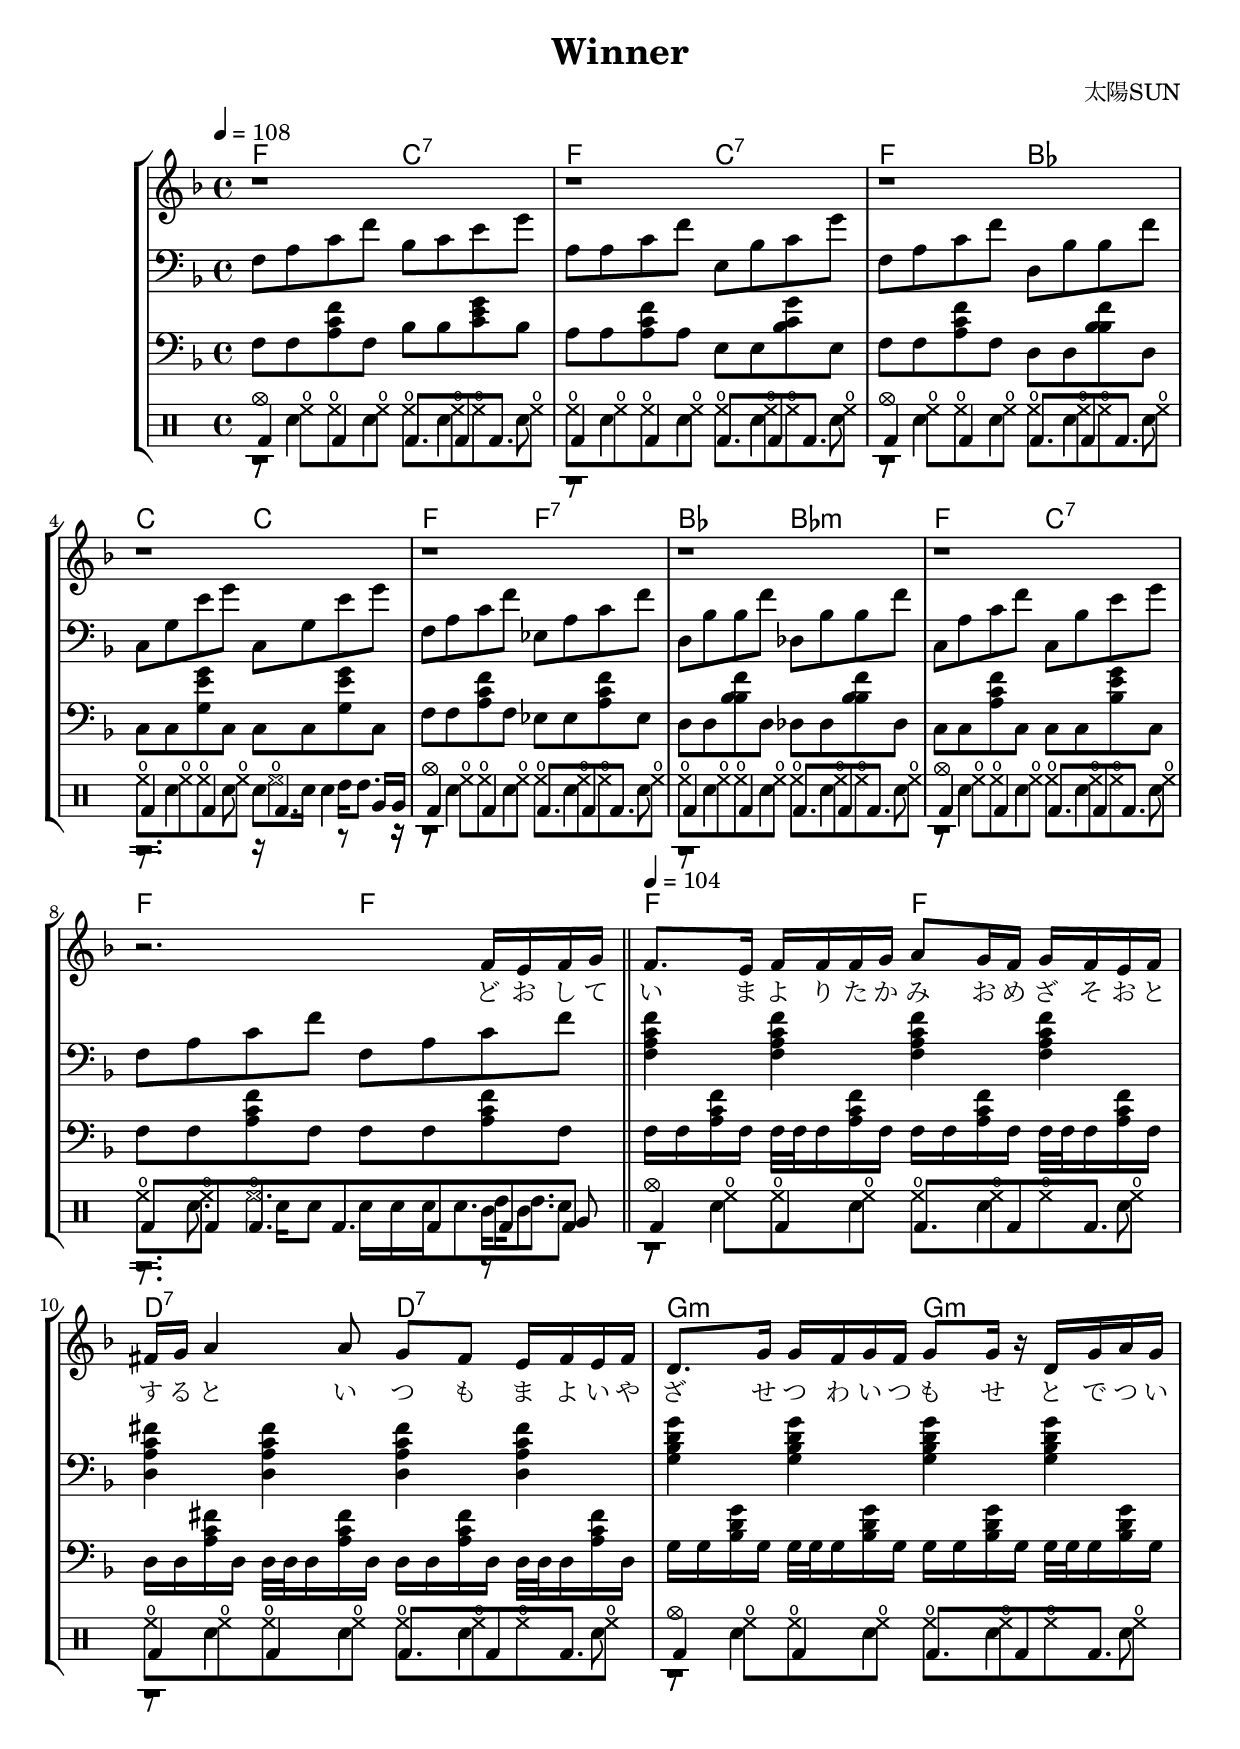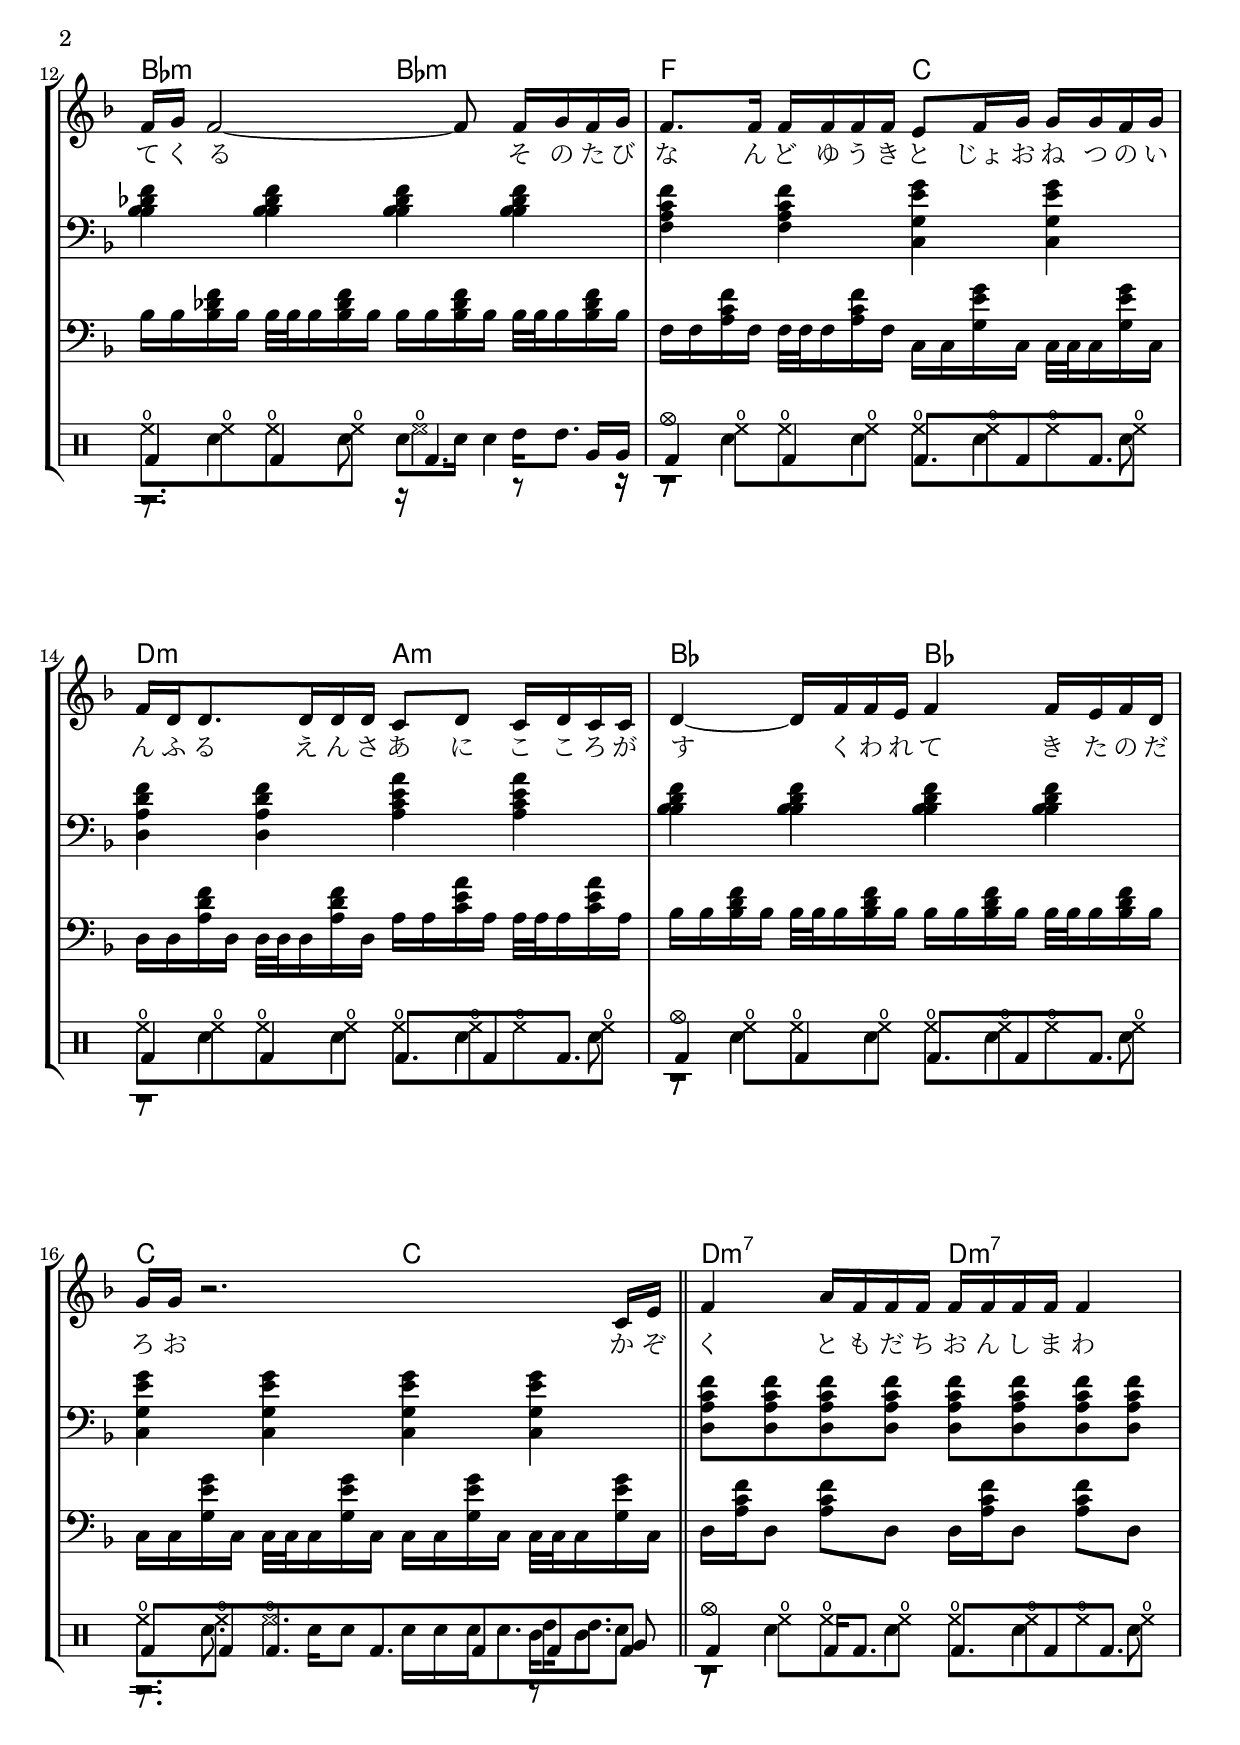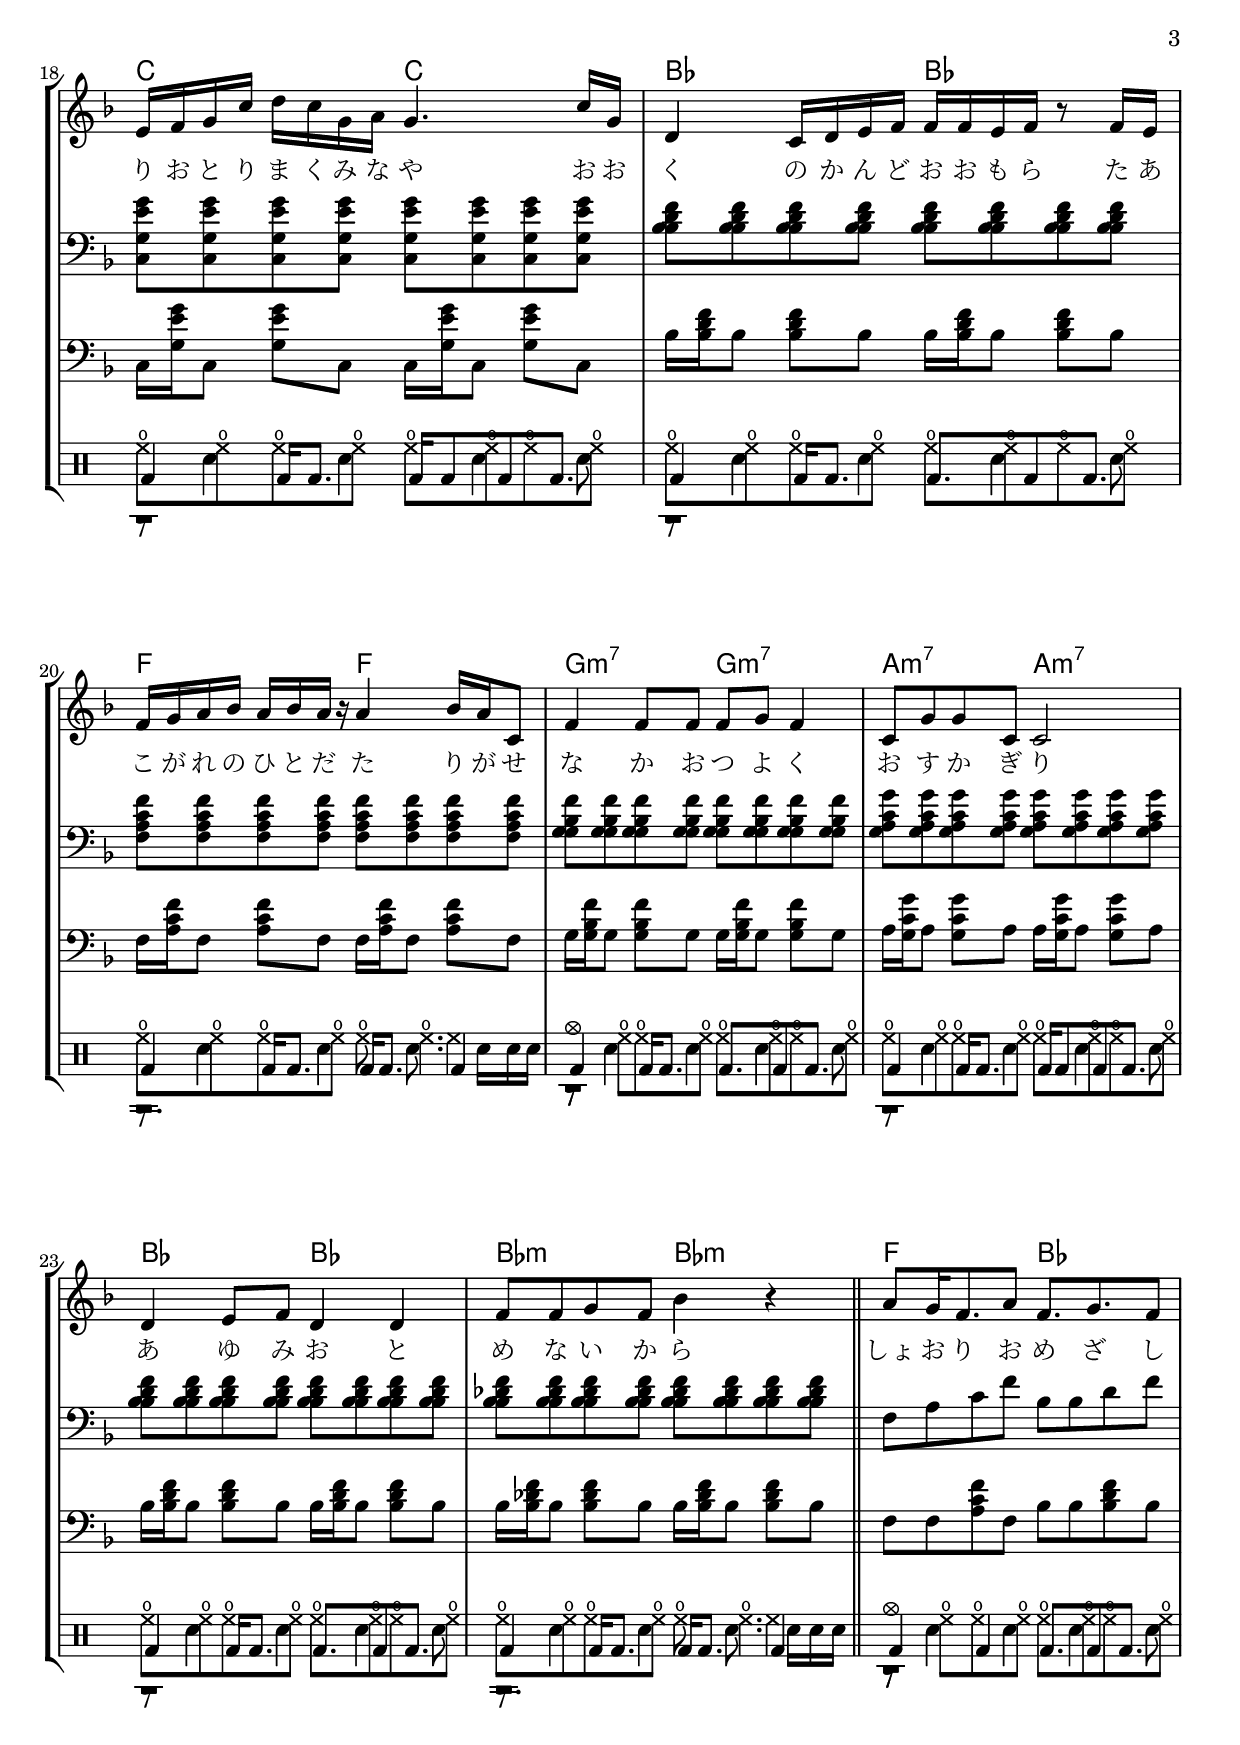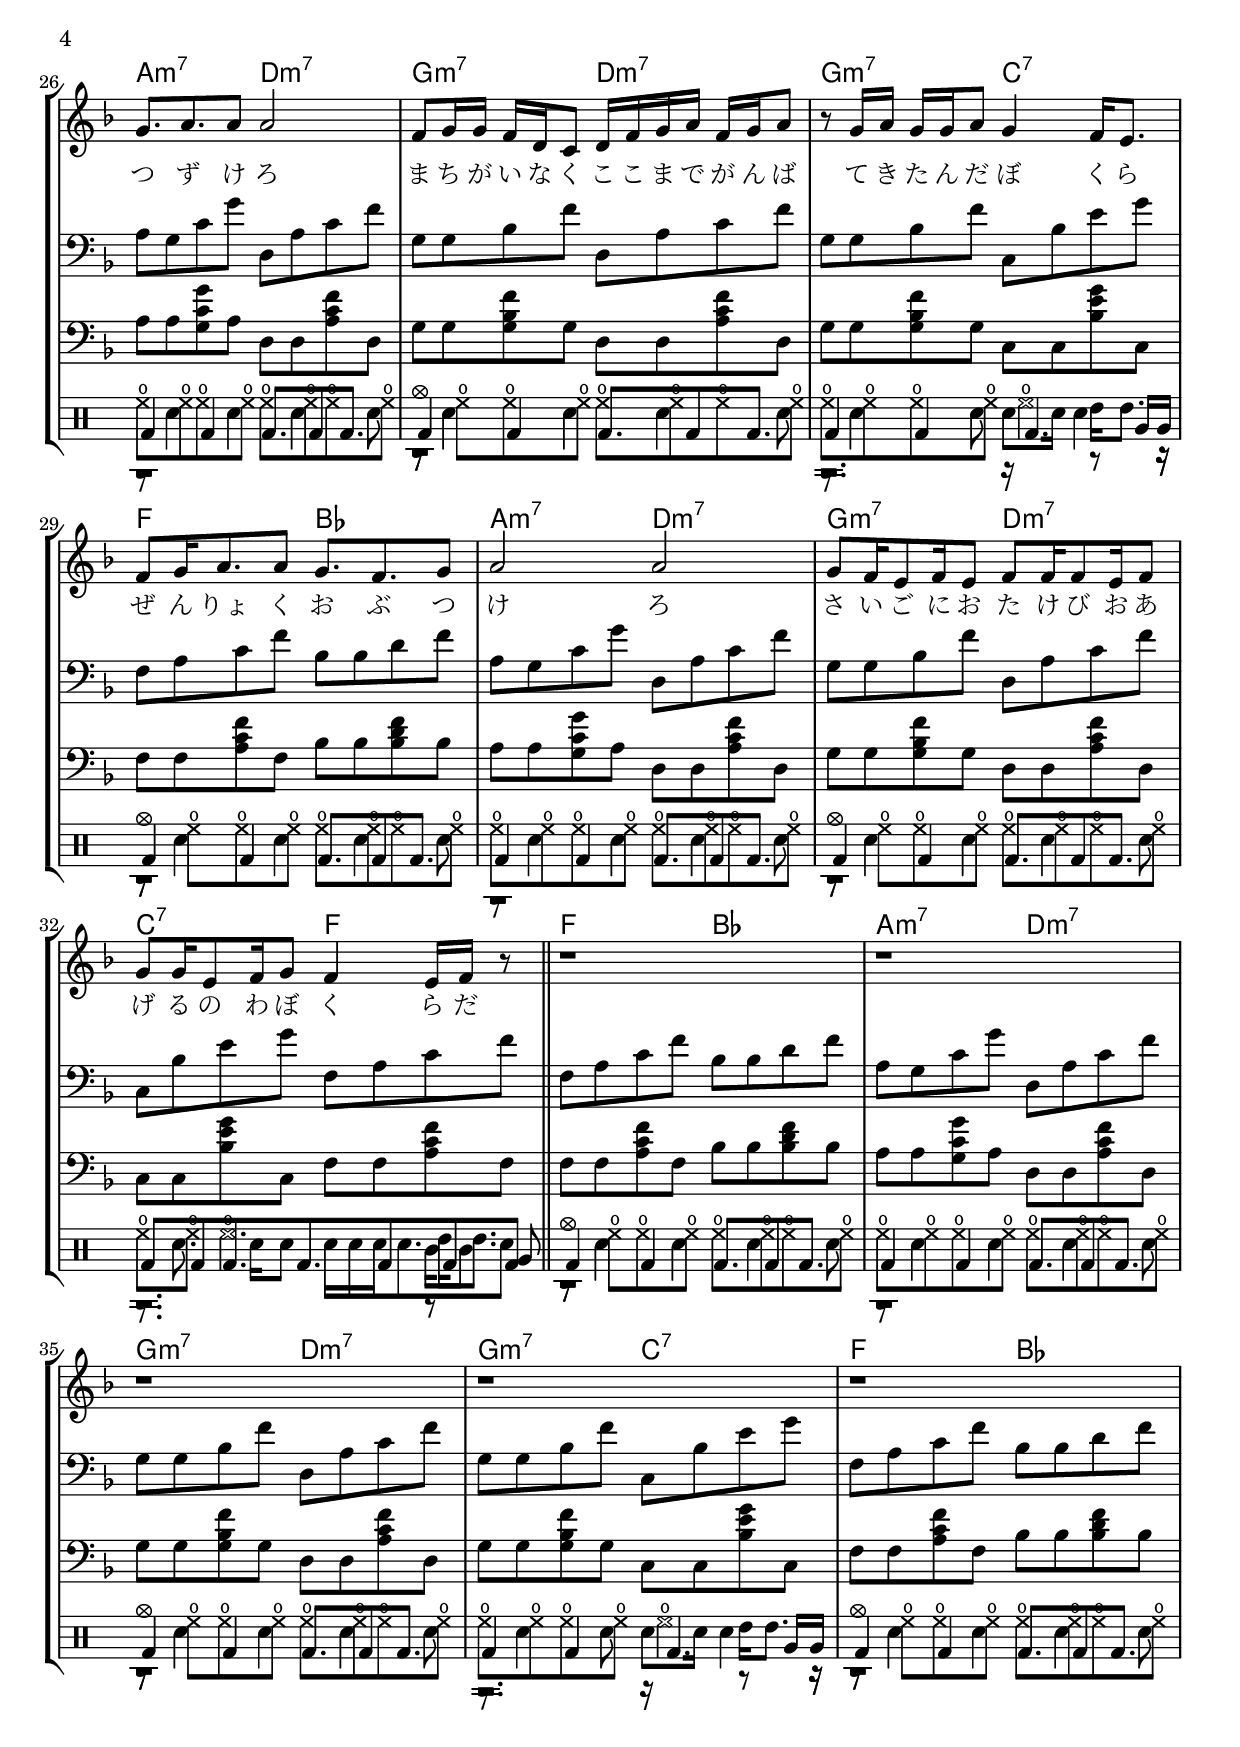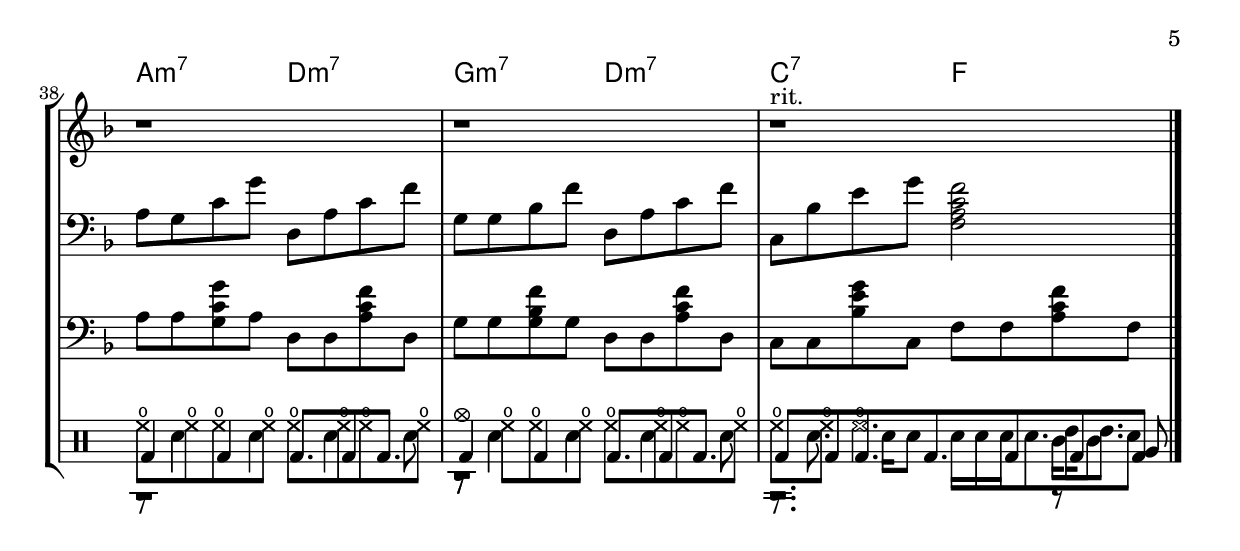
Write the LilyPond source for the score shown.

\version "2.12.1"

\header {
	title = \markup {Winner}
	composer = \markup \center-column {太陽SUN}
}

harmony = \chordmode {
	f2 c:7 f c:7 f bes c c f f:7 bes bes:m f c:7 f f 

	f f d:7 d:7 g:m g:m bes:m bes:m f c d:m a:m bes bes c c 

	d:min7 d:min7 c c bes bes f f g:min7 g:min7 a:min7 a:min7 bes bes bes:m bes:m 

	f bes a:min7 d:min7 g:min7 d:min7 g:min7 c:7 f bes a:min7 d:min7 g:min7 d:min7 c:7 f 

	f bes a:min7 d:min7 g:min7 d:min7 g:min7 c:7 f bes a:min7 d:min7 g:min7 d:min7 c:7 f 
}

melody = {
	\key f \major
	\tempo 4 = 108
	r1 | r1 | r1 | r1 | r1 | r1 | r1 | r2. 
	\set Staff.midiInstrument = #"mmi0.48"
	f'16  e'16  f'16  g'16 
		\tempo 4 = 104
f'8.  e'16  f'16  f'16  f'16  g'16  a'8  g'16  f'16  g'16  f'16  e'16  f'16 
	fis'16  g'16  a'4  a'8  g'8  fis'8  e'16  fis'16  e'16  fis'16 
	d'8.  g'16  g'16  f'16  g'16  f'16  g'8  g'16  r16  d'16  g'16  a'16  g'16 
	f'16  g'16  f'2~f'8  f'16  g'16  f'16  g'16 
	f'8.  f'16  f'16  f'16  f'16  f'16  e'8  f'16  g'16  g'16  g'16  f'16  g'16 
	f'16  d'16  d'8.  d'16  d'16  d'16  c'8  d'8  c'16  d'16  c'16  c'16 
	d'4~d'16  f'16  f'16  e'16  f'4  f'16  e'16  f'16  d'16 
	g'16  g'16  	r2. 	\set Staff.midiInstrument = #"mmi0.48"
	c'16  e'16 
	f'4  a'16  f'16  f'16  f'16  f'16  f'16  f'16  f'16  f'4 
	e'16  f'16  g'16  c''16  d''16  c''16  g'16  a'16  g'4.  c''16  g'16 
	d'4  c'16  d'16  e'16  f'16  f'16  f'16  e'16  f'16  r8  f'16  e'16 
	f'16  g'16  a'16  bes'16  a'16  bes'16  a'16  r16  a'4  bes'16  a'16  c'8 
	f'4  f'8  f'8  f'8  g'8  f'4 
	c'8  g'8  g'8  c'8  c'2 
	d'4  e'8  f'8  d'4  d'4 
	f'8  f'8  g'8  f'8  bes'4  	r4 	\set Staff.midiInstrument = #"mmi0.48"
	 a'8  g'16  f'8.  a'8  f'8.  g'8.  f'8 
	g'8.  a'8.  a'8  a'2 
	f'8  g'16  g'16  f'16  d'16  c'8  d'16  f'16  g'16  a'16  f'16  g'16  a'8 
	r8  g'16  a'16  g'16  g'16  a'8  g'4  f'16  e'8. 
	f'8  g'16  a'8.  a'8  g'8.  f'8.  g'8 
	a'2  a'2 
	g'8  f'16  e'8  f'16  e'8  f'8  f'16  f'8  e'16  f'8 
	g'8  g'16  e'8  f'16  g'8  f'4  e'16  f'16  	r8 	r1 | r1 | r1 | r1 | r1 | r1 | r1 | r1^"rit." \bar "|."
}

words = \lyricmode {
	
	ど  お  し  て  い  ま  よ  り  た  か  み  お  め  ざ  そ  お  と  す  る  と  い  つ  も  ま  よ  い  や  ざ  せ  つ  わ  い  つ  も  せ  と  で  つ  い  て  く  る  そ  の  た  び  な  ん  ど  ゆ  う  き  と  じょ  お  ね  つ  の  い  ん  ふ  る  え  ん  さ  あ  に  こ  こ  ろ  が  す  く  わ  れ  て  き  た  の  だ  ろ  お  
	か  ぞ  く  と  も  だ  ち  お  ん  し  ま  わ  り  お  と  り  ま  く  み  な  や  お  お  く  の  か  ん  ど  お  お  も  ら  た  あ  こ  が  れ  の  ひ  と  だ  た  り  が  せ  な  か  お  つ  よ  く  お  す  か  ぎ  り  あ  ゆ  み  お  と  め  な  い  か  ら  
	しょ  お  り  お  め  ざ  し  つ  ず  け  ろ  ま  ち  が  い  な  く  こ  こ  ま  で  が  ん  ば  て  き  た  ん  だ  ぼ  く  ら  ぜ  ん  りょ  く  お  ぶ  つ  け  ろ  さ  い  ご  に  お  た  け  び  お  あ  げ  る  の  わ  ぼ  く  ら  だ  
	
}

tempochange = {
	\tempo 4 = 108
	r1 | r1 | r1 | r1 | r1 | r1 | r1 | r1 \bar "||"
	\tempo 4 = 104
	r1 | r1 | r1 | r1 | r1 | r1 | r1 | r1 \bar "||"
	\tempo 4 = 104
	r1 | r1 | r1 | r1 | r1 | r1 | r1 | r1 \bar "||"
	\tempo 4 = 104
	r1 | r1 | r1 | r1 | r1 | r1 | r1 | r1 \bar "||"
	\tempo 4 = 104
	r1 | r1 | r1 | r1 | r1 | r1 | r1 | \tempo 4 = 78 r2 \tempo 4 = 69 r2 \bar "|."
}

mainacc = {
	\clef bass
	\set Staff.midiInstrument = #"String Ensemble 1"
	\key f \major
	\tempo 4 = 108
	f8 a8 c'8 f'8
	bes8 c'8 e'8 g'8
	a8 a8 c'8 f'8
	e8 bes8 c'8 g'8
	f8 a8 c'8 f'8
	d8 bes8 bes8 f'8
	c8 g8 e'8 g'8
	c8 g8 e'8 g'8
	f8 a8 c'8 f'8
	es8 a8 c'8 f'8
	d8 bes8 bes8 f'8
	des8 bes8 bes8 f'8
	c8 a8 c'8 f'8
	c8 bes8 e'8 g'8
	f8 a8 c'8 f'8
	f8 a8 c'8 f'8
	\bar "||"

	\set Staff.midiInstrument = #"String Ensemble 2"
	\tempo 4 = 104
	<f a c' f'>4 <f a c' f'>4
	<f a c' f'>4 <f a c' f'>4
	<d a c' fis'>4 <d a c' fis'>4
	<d a c' fis'>4 <d a c' fis'>4
	<g bes d' g'>4 <g bes d' g'>4
	<g bes d' g'>4 <g bes d' g'>4
	<bes bes des' f'>4 <bes bes des' f'>4
	<bes bes des' f'>4 <bes bes des' f'>4
	<f a c' f'>4 <f a c' f'>4
	<c g e' g'>4 <c g e' g'>4
	<d a d' f'>4 <d a d' f'>4
	<a c' e' a'>4 <a c' e' a'>4
	<bes bes d' f'>4 <bes bes d' f'>4
	<bes bes d' f'>4 <bes bes d' f'>4
	<c g e' g'>4 <c g e' g'>4
	<c g e' g'>4 <c g e' g'>4
	\bar "||"

	\set Staff.midiInstrument = #"String Ensemble 2"
	<d a c' f'>8 <d a c' f'>8 <d a c' f'>8 <d a c' f'>8
	<d a c' f'>8 <d a c' f'>8 <d a c' f'>8 <d a c' f'>8
	<c g e' g'>8 <c g e' g'>8 <c g e' g'>8 <c g e' g'>8
	<c g e' g'>8 <c g e' g'>8 <c g e' g'>8 <c g e' g'>8
	<bes bes d' f'>8 <bes bes d' f'>8 <bes bes d' f'>8 <bes bes d' f'>8
	<bes bes d' f'>8 <bes bes d' f'>8 <bes bes d' f'>8 <bes bes d' f'>8
	<f a c' f'>8 <f a c' f'>8 <f a c' f'>8 <f a c' f'>8
	<f a c' f'>8 <f a c' f'>8 <f a c' f'>8 <f a c' f'>8
	<g g bes f'>8 <g g bes f'>8 <g g bes f'>8 <g g bes f'>8
	<g g bes f'>8 <g g bes f'>8 <g g bes f'>8 <g g bes f'>8
	<a g c' g'>8 <a g c' g'>8 <a g c' g'>8 <a g c' g'>8
	<a g c' g'>8 <a g c' g'>8 <a g c' g'>8 <a g c' g'>8
	<bes bes d' f'>8 <bes bes d' f'>8 <bes bes d' f'>8 <bes bes d' f'>8
	<bes bes d' f'>8 <bes bes d' f'>8 <bes bes d' f'>8 <bes bes d' f'>8
	<bes bes des' f'>8 <bes bes des' f'>8 <bes bes des' f'>8 <bes bes des' f'>8
	<bes bes des' f'>8 <bes bes des' f'>8 <bes bes des' f'>8 <bes bes des' f'>8
	\bar "||"

	\set Staff.midiInstrument = #"String Ensemble 1"
	f8 a8 c'8 f'8
	bes8 bes8 d'8 f'8
	a8 g8 c'8 g'8
	d8 a8 c'8 f'8
	g8 g8 bes8 f'8
	d8 a8 c'8 f'8
	g8 g8 bes8 f'8
	c8 bes8 e'8 g'8
	f8 a8 c'8 f'8
	bes8 bes8 d'8 f'8
	a8 g8 c'8 g'8
	d8 a8 c'8 f'8
	g8 g8 bes8 f'8
	d8 a8 c'8 f'8
	c8 bes8 e'8 g'8
	f8 a8 c'8 f'8
	\bar "||"

	\set Staff.midiInstrument = #"String Ensemble 2"
	f8 a8 c'8 f'8
	bes8 bes8 d'8 f'8
	a8 g8 c'8 g'8
	d8 a8 c'8 f'8
	g8 g8 bes8 f'8
	d8 a8 c'8 f'8
	g8 g8 bes8 f'8
	c8 bes8 e'8 g'8
	f8 a8 c'8 f'8
	bes8 bes8 d'8 f'8
	a8 g8 c'8 g'8
	d8 a8 c'8 f'8
	g8 g8 bes8 f'8
	d8 a8 c'8 f'8
	c8 bes8 e'8 g'8
	<f a c' f'>2
	\bar "|."
}

subacc = {
	\clef bass
	\set Staff.midiInstrument = #"Electric Bass (finger)"
	\key f \major
	\tempo 4 = 108
	f8 f8 <a c' f'>8 f8
	bes8 bes8 <c' e' g'>8 bes8
	a8 a8 <a c' f'>8 a8
	e8 e8 <bes c' g'>8 e8
	f8 f8 <a c' f'>8 f8
	d8 d8 <bes bes f'>8 d8
	c8 c8 <g e' g'>8 c8
	c8 c8 <g e' g'>8 c8
	f8 f8 <a c' f'>8 f8
	es8 es8 <a c' f'>8 es8
	d8 d8 <bes bes f'>8 d8
	des8 des8 <bes bes f'>8 des8
	c8 c8 <a c' f'>8 c8
	c8 c8 <bes e' g'>8 c8
	f8 f8 <a c' f'>8 f8
	f8 f8 <a c' f'>8 f8
	\bar "||"

	\set Staff.midiInstrument = #"Electric Bass (finger)"
	\tempo 4 = 104
	f16 f16 <a c' f'>16 f16   f32 f32 f16 <a c' f'>16 f16
	f16 f16 <a c' f'>16 f16   f32 f32 f16 <a c' f'>16 f16
	d16 d16 <a c' fis'>16 d16   d32 d32 d16 <a c' fis'>16 d16
	d16 d16 <a c' fis'>16 d16   d32 d32 d16 <a c' fis'>16 d16
	g16 g16 <bes d' g'>16 g16   g32 g32 g16 <bes d' g'>16 g16
	g16 g16 <bes d' g'>16 g16   g32 g32 g16 <bes d' g'>16 g16
	bes16 bes16 <bes des' f'>16 bes16   bes32 bes32 bes16 <bes des' f'>16 bes16
	bes16 bes16 <bes des' f'>16 bes16   bes32 bes32 bes16 <bes des' f'>16 bes16
	f16 f16 <a c' f'>16 f16   f32 f32 f16 <a c' f'>16 f16
	c16 c16 <g e' g'>16 c16   c32 c32 c16 <g e' g'>16 c16
	d16 d16 <a d' f'>16 d16   d32 d32 d16 <a d' f'>16 d16
	a16 a16 <c' e' a'>16 a16   a32 a32 a16 <c' e' a'>16 a16
	bes16 bes16 <bes d' f'>16 bes16   bes32 bes32 bes16 <bes d' f'>16 bes16
	bes16 bes16 <bes d' f'>16 bes16   bes32 bes32 bes16 <bes d' f'>16 bes16
	c16 c16 <g e' g'>16 c16   c32 c32 c16 <g e' g'>16 c16
	c16 c16 <g e' g'>16 c16   c32 c32 c16 <g e' g'>16 c16
	\bar "||"

	\set Staff.midiInstrument = #"Electric Bass (finger)"
	d16 <a c' f'>16 d8 <a c' f'>8 d8
	d16 <a c' f'>16 d8 <a c' f'>8 d8
	c16 <g e' g'>16 c8 <g e' g'>8 c8
	c16 <g e' g'>16 c8 <g e' g'>8 c8
	bes16 <bes d' f'>16 bes8 <bes d' f'>8 bes8
	bes16 <bes d' f'>16 bes8 <bes d' f'>8 bes8
	f16 <a c' f'>16 f8 <a c' f'>8 f8
	f16 <a c' f'>16 f8 <a c' f'>8 f8
	g16 <g bes f'>16 g8 <g bes f'>8 g8
	g16 <g bes f'>16 g8 <g bes f'>8 g8
	a16 <g c' g'>16 a8 <g c' g'>8 a8
	a16 <g c' g'>16 a8 <g c' g'>8 a8
	bes16 <bes d' f'>16 bes8 <bes d' f'>8 bes8
	bes16 <bes d' f'>16 bes8 <bes d' f'>8 bes8
	bes16 <bes des' f'>16 bes8 <bes des' f'>8 bes8
	bes16 <bes des' f'>16 bes8 <bes des' f'>8 bes8
	\bar "||"

	\set Staff.midiInstrument = #"Electric Bass (finger)"
	f8 f8 <a c' f'>8 f8
	bes8 bes8 <bes d' f'>8 bes8
	a8 a8 <g c' g'>8 a8
	d8 d8 <a c' f'>8 d8
	g8 g8 <g bes f'>8 g8
	d8 d8 <a c' f'>8 d8
	g8 g8 <g bes f'>8 g8
	c8 c8 <bes e' g'>8 c8
	f8 f8 <a c' f'>8 f8
	bes8 bes8 <bes d' f'>8 bes8
	a8 a8 <g c' g'>8 a8
	d8 d8 <a c' f'>8 d8
	g8 g8 <g bes f'>8 g8
	d8 d8 <a c' f'>8 d8
	c8 c8 <bes e' g'>8 c8
	f8 f8 <a c' f'>8 f8
	\bar "||"

	\set Staff.midiInstrument = #"Electric Bass (finger)"
	f8 f8 <a c' f'>8 f8
	bes8 bes8 <bes d' f'>8 bes8
	a8 a8 <g c' g'>8 a8
	d8 d8 <a c' f'>8 d8
	g8 g8 <g bes f'>8 g8
	d8 d8 <a c' f'>8 d8
	g8 g8 <g bes f'>8 g8
	c8 c8 <bes e' g'>8 c8
	f8 f8 <a c' f'>8 f8
	bes8 bes8 <bes d' f'>8 bes8
	a8 a8 <g c' g'>8 a8
	d8 d8 <a c' f'>8 d8
	g8 g8 <g bes f'>8 g8
	d8 d8 <a c' f'>8 d8
	c8 c8 <bes e' g'>8 c8
	f8 f8 <a c' f'>8 f8
	\bar "|."
}

percA = {
	\drummode {
	r8 hho8 hho8 hho8 hho8 hho8 hho8 hho8  |hho8 hho8 hho8 hho8 hho8 hho8 hho8 hho8  |r8 hho8 hho8 hho8 hho8 hho8 hho8 hho8  |hho8 hho8 hho8 hho8 hho2  |r8 hho8 hho8 hho8 hho8 hho8 hho8 hho8  |hho8 hho8 hho8 hho8 hho8 hho8 hho8 hho8  |r8 hho8 hho8 hho8 hho8 hho8 hho8 hho8  |hho8 hho8 hho2.  \bar "||"
	r8 hho8 hho8 hho8 hho8 hho8 hho8 hho8  |hho8 hho8 hho8 hho8 hho8 hho8 hho8 hho8  |r8 hho8 hho8 hho8 hho8 hho8 hho8 hho8  |hho8 hho8 hho8 hho8 hho2  |r8 hho8 hho8 hho8 hho8 hho8 hho8 hho8  |hho8 hho8 hho8 hho8 hho8 hho8 hho8 hho8  |r8 hho8 hho8 hho8 hho8 hho8 hho8 hho8  |hho8 hho8 hho2.  \bar "||"
	cymc1  |r1  |r1  |r1  |cymc1  |r1  |r1  |r1  \bar "||"
	r8 hho8 hho8 hho8 hho8 hho8 hho8 hho8  |hho8 hho8 hho8 hho8 hho8 hho8 hho8 hho8  |r8 hho8 hho8 hho8 hho8 hho8 hho8 hho8  |hho8 hho8 hho8 hho8 hho2  |r8 hho8 hho8 hho8 hho8 hho8 hho8 hho8  |hho8 hho8 hho8 hho8 hho8 hho8 hho8 hho8  |r8 hho8 hho8 hho8 hho8 hho8 hho8 hho8  |hho8 hho8 hho2.  \bar "||"
	r8 hho8 hho8 hho8 hho8 hho8 hho8 hho8  |hho8 hho8 hho8 hho8 hho8 hho8 hho8 hho8  |r8 hho8 hho8 hho8 hho8 hho8 hho8 hho8  |hho8 hho8 hho8 hho8 hho2  |r8 hho8 hho8 hho8 hho8 hho8 hho8 hho8  |hho8 hho8 hho8 hho8 hho8 hho8 hho8 hho8  |r8 hho8 hho8 hho8 hho8 hho8 hho8 hho8  |hho8 hho8 hho2.  \bar "|."
	}
}

percB = {
	\drummode {
	r8 sn4 sn4 sn4 sn8  |r8 sn4 sn4 sn4 sn8  |r8 sn4 sn4 sn4 sn8  |r8 sn4 sn8 sn8 sn16 sn4 r16  |r8 sn4 sn4 sn4 sn8  |r8 sn4 sn4 sn4 sn8  |r8 sn4 sn4 sn4 sn8  |r8 sn8. sn16 sn8 sn16 sn16 sn16 sn8. sn8  \bar "||"
	r8 sn4 sn4 sn4 sn8  |r8 sn4 sn4 sn4 sn8  |r8 sn4 sn4 sn4 sn8  |r8 sn4 sn8 sn8 sn16 sn4 r16  |r8 sn4 sn4 sn4 sn8  |r8 sn4 sn4 sn4 sn8  |r8 sn4 sn4 sn4 sn8  |r8 sn8. sn16 sn8 sn16 sn16 sn16 sn8. sn8  \bar "||"
	r8 hho8 hho8 hho8 hho8 hho8 hho8 hho8  |hho8 hho8 hho8 hho8 hho8 hho8 hho8 hho8  |hho8 hho8 hho8 hho8 hho8 hho8 hho8 hho8  |hho8 hho8 hho8 hho8 hho8 hho4.  |r8 hho8 hho8 hho8 hho8 hho8 hho8 hho8  |hho8 hho8 hho8 hho8 hho8 hho8 hho8 hho8  |hho8 hho8 hho8 hho8 hho8 hho8 hho8 hho8  |hho8 hho8 hho8 hho8 hho8 hho4.  \bar "||"
	r8 sn4 sn4 sn4 sn8  |r8 sn4 sn4 sn4 sn8  |r8 sn4 sn4 sn4 sn8  |r8 sn4 sn8 sn8 sn16 sn4 r16  |r8 sn4 sn4 sn4 sn8  |r8 sn4 sn4 sn4 sn8  |r8 sn4 sn4 sn4 sn8  |r8 sn8. sn16 sn8 sn16 sn16 sn16 sn8. sn8  \bar "||"
	r8 sn4 sn4 sn4 sn8  |r8 sn4 sn4 sn4 sn8  |r8 sn4 sn4 sn4 sn8  |r8 sn4 sn8 sn8 sn16 sn4 r16  |r8 sn4 sn4 sn4 sn8  |r8 sn4 sn4 sn4 sn8  |r8 sn4 sn4 sn4 sn8  |r8 sn8. sn16 sn8 sn16 sn16 sn16 sn8. sn8  \bar "|."
	}
}

percC = {
	\drummode {
	bd4 bd4 bd8. bd8 bd8.  |bd4 bd4 bd8. bd8 bd8.  |bd4 bd4 bd8. bd8 bd8.  |bd4 bd4 r16 bd4. r16  |bd4 bd4 bd8. bd8 bd8.  |bd4 bd4 bd8. bd8 bd8.  |bd4 bd4 bd8. bd8 bd8.  |bd8 bd8 bd8. bd8. bd8 bd8 bd8  \bar "||"
	bd4 bd4 bd8. bd8 bd8.  |bd4 bd4 bd8. bd8 bd8.  |bd4 bd4 bd8. bd8 bd8.  |bd4 bd4 r16 bd4. r16  |bd4 bd4 bd8. bd8 bd8.  |bd4 bd4 bd8. bd8 bd8.  |bd4 bd4 bd8. bd8 bd8.  |bd8 bd8 bd8. bd8. bd8 bd8 bd8  \bar "||"
	r1  |r1  |r1  |r2. hh4  |r1  |r1  |r1  |r2. hh4  \bar "||"
	bd4 bd4 bd8. bd8 bd8.  |bd4 bd4 bd8. bd8 bd8.  |bd4 bd4 bd8. bd8 bd8.  |bd4 bd4 r16 bd4. r16  |bd4 bd4 bd8. bd8 bd8.  |bd4 bd4 bd8. bd8 bd8.  |bd4 bd4 bd8. bd8 bd8.  |bd8 bd8 bd8. bd8. bd8 bd8 bd8  \bar "||"
	bd4 bd4 bd8. bd8 bd8.  |bd4 bd4 bd8. bd8 bd8.  |bd4 bd4 bd8. bd8 bd8.  |bd4 bd4 r16 bd4. r16  |bd4 bd4 bd8. bd8 bd8.  |bd4 bd4 bd8. bd8 bd8.  |bd4 bd4 bd8. bd8 bd8.  |bd8 bd8 bd8. bd8. bd8 bd8 bd8  \bar "|."
	}
}

percD = {
	\drummode {
	cymc1  |r1  |cymc1  |r1  |cymc1  |r1  |cymc1  |r1  \bar "||"
	cymc1  |r1  |cymc1  |r1  |cymc1  |r1  |cymc1  |r1  \bar "||"
	r8 sn4 sn4 sn4 sn8  |r8 sn4 sn4 sn4 sn8  |r8 sn4 sn4 sn4 sn8  |r8 sn4 sn4 sn8. sn16 sn16 sn16  |r8 sn4 sn4 sn4 sn8  |r8 sn4 sn4 sn4 sn8  |r8 sn4 sn4 sn4 sn8  |r8 sn4 sn4 sn8. sn16 sn16 sn16  \bar "||"
	cymc1  |r1  |cymc1  |r1  |cymc1  |r1  |cymc1  |r1  \bar "||"
	cymc1  |r1  |cymc1  |r1  |cymc1  |r1  |cymc1  |r1  \bar "|."
	}
}

percE = {
	\drummode {
	r1 |r1 |r1 |r2. tommh16 tommh8.  |r1 |r1 |r1 |r2. tommh16 tommh8.  \bar "||"
	r1 |r1 |r1 |r2. tommh16 tommh8.  |r1 |r1 |r1 |r2. tommh16 tommh8.  \bar "||"
	bd4 bd16 bd8. bd8. bd8 bd8.  |bd4 bd16 bd8. bd16 bd8 bd8 bd8.  |bd4 bd16 bd8. bd8. bd8 bd8.  |bd4 bd16 bd8. bd16 bd8. bd4  |bd4 bd16 bd8. bd8. bd8 bd8.  |bd4 bd16 bd8. bd16 bd8 bd8 bd8.  |bd4 bd16 bd8. bd8. bd8 bd8.  |bd4 bd16 bd8. bd16 bd8. bd4  \bar "||"
	r1 |r1 |r1 |r2. tommh16 tommh8.  |r1 |r1 |r1 |r2. tommh16 tommh8.  \bar "||"
	r1 |r1 |r1 |r2. tommh16 tommh8.  |r1 |r1 |r1 |r2. tommh16 tommh8.  \bar "|."
	}
}

percF = {
	\drummode {
	r1 |r1 |r1 |r2. r8 tomfh16 tomfh16  |r1 |r1 |r1 |r2. r8 tomfh8  \bar "||"
	r1 |r1 |r1 |r2. r8 tomfh16 tomfh16  |r1 |r1 |r1 |r2. r8 tomfh8  \bar "||"
	r1 | r1 | r1 | r1 | r1 | r1 | r1 | r1 \bar "||"
	r1 |r1 |r1 |r2. r8 tomfh16 tomfh16  |r1 |r1 |r1 |r2. r8 tomfh8  \bar "||"
	r1 |r1 |r1 |r2. r8 tomfh16 tomfh16  |r1 |r1 |r1 |r2. r8 tomfh8  \bar "|."
	}
}

percG = {
	\drummode {
	r1 |r1 |r1 |r1 |r1 |r1 |r1 |r2. tomml16 tomml8.  \bar "||"
	r1 |r1 |r1 |r1 |r1 |r1 |r1 |r2. tomml16 tomml8.  \bar "||"
	r1 | r1 | r1 | r1 | r1 | r1 | r1 | r1 \bar "||"
	r1 |r1 |r1 |r1 |r1 |r1 |r1 |r2. tomml16 tomml8.  \bar "||"
	r1 |r1 |r1 |r1 |r1 |r1 |r1 |r2. tomml16 tomml8.  \bar "|."
	}
}

\score {
	<<
		\new StaffGroup <<
			\new ChordNames {\harmony}
			\new Voice = "melody" {\melody}
			\new Lyrics \lyricsto "melody" \words
			\new Staff = "mainacc" {\mainacc}
			\new Staff = "subacc" {\subacc}
			\new DrumStaff <<
				\new DrumVoice {\percA}
				\new DrumVoice {\percB}
				\new DrumVoice {\percC}
				\new DrumVoice {\percD}
				\new DrumVoice {\percE}
				\new DrumVoice {\percF}
				\new DrumVoice {\percG}
			>>
		>>
	>>
	\layout { }
}
